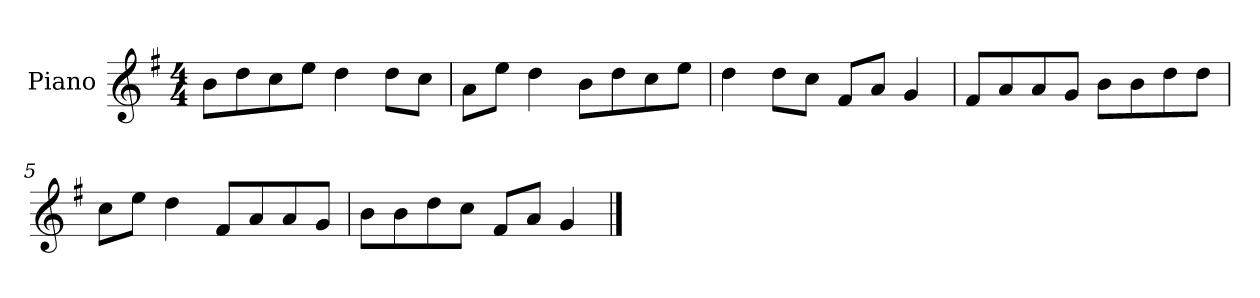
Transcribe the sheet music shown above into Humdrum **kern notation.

**kern
*part1
*staff1
*I"Piano
*I'P-no
*clefG2
*k[f#]
*M4/4
*MM90
=1
8b\L
8dd\
8cc\
8ee\J
4dd\
8dd\L
8cc\J
=2
8a\L
8ee\J
4dd\
8b\L
8dd\
8cc\
8ee\J
=3
4dd\
8dd\L
8cc\J
8f#/L
8a/J
4g/
=4
8f#/L
8a/
8a/
8g/J
8b\L
8b\
8dd\
8dd\J
=5
8cc\L
8ee\J
4dd\
8f#/L
8a/
8a/
8g/J
!!LO:LB:g=z
=6
8b\L
8b\
8dd\
8cc\J
8f#/L
8a/J
4g/
==
*-
